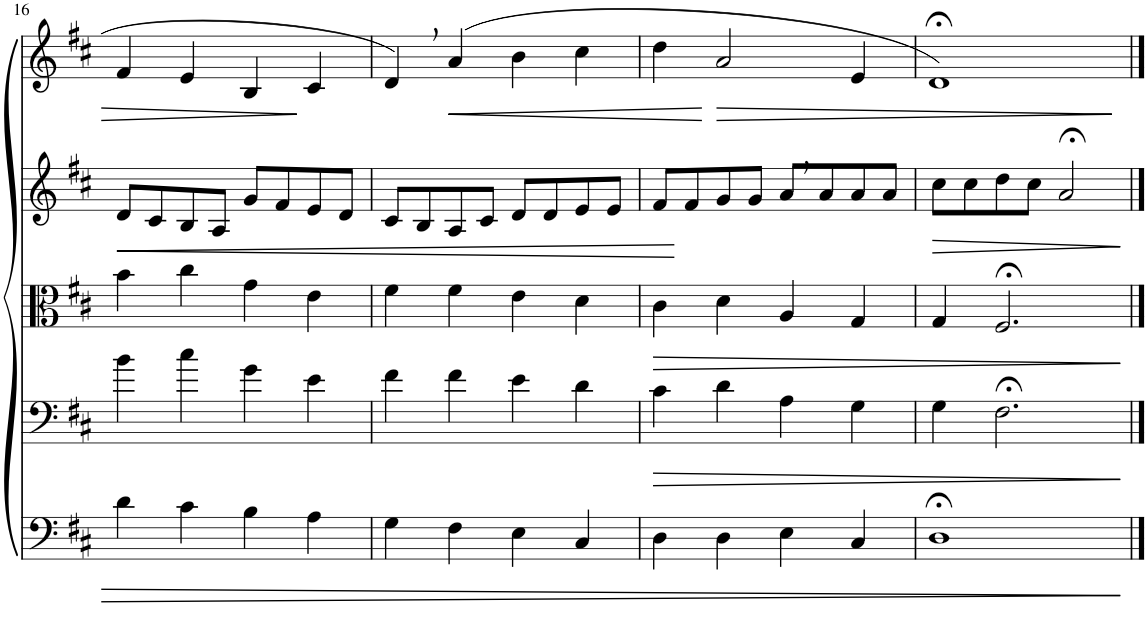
**kern	**kern	**dynam	**kern	**dynam	**kern	**dynam	**kern	**dynam
*part5	*part4	*part4	*part3	*part3	*part2	*part2	*part1	*part1
*staff5	*staff4	*staff4	*staff3	*staff3	*staff2	*staff2	*staff1	*staff1
*I"Baixo	*I"Tenor	*	*I"Tenor	*	*I"Contralto	*	*I"Soprano	*
!!LO:PB:g=z
*clefF4	*clefF4	*	*clefC3	*	*clefG2	*	*clefG2	*
*k[f#c#]	*k[f#c#]	*	*k[f#c#]	*	*k[f#c#]	*	*k[f#c#]	*
*M4/4	*M4/4	*	*M4/4	*	*M4/4	*	*M4/4	*
=16	=16	=16	=16	=16	=16	=16	=16	=16
!	!	!	!	!	!	!LO:HP:b	!	!
4d\	4b\	.	4b\	.	8d/L	<	4f#/	.
.	.	.	.	.	8c#/	.	.	.
4c#\	4cc#\	.	4cc#\	.	8B/	.	4e/	.
.	.	.	.	.	8A/J	.	.	.
4B\	4g\	.	4g\	.	8g/L	.	4B/	.
.	.	.	.	.	8f#/	.	.	.
4A\	4e\	.	4e\	.	8e/	.	4c#/	.
.	.	.	.	.	8d/J	.	.	.
=17	=17	=17	=17	=17	=17	=17	=17	=17
4G\	4f#\	.	4f#\	.	8c#/L	.	4d,/	.
.	.	.	.	.	8B/	.	.	.
!	!	!	!	!	!	!	!	!LO:HP:b
4F#\	4f#\	.	4f#\	.	8A/	.	(4a/	<
.	.	.	.	.	8c#/J	.	.	.
4E\	4e\	.	4e\	.	8d/L	.	4b\	.
.	.	.	.	.	8d/	.	.	.
4C#/	4d\	.	4d\	.	8e/	.	4cc#\	.
.	.	.	.	.	8e/J	.	.	.
=18	=18	=18	=18	=18	=18	=18	=18	=18
!	!	!LO:HP:b	!	!LO:HP:b	!	!	!	!
4D\	4c#\	>	4c#\	>	8f#/L	.	4dd\	.
.	.	.	.	.	8f#/	[	.	.
!	!	!	!	!	!	!	!	!LO:HP:n=1:b
4D\	4d\	.	4d\	.	8g/	.	2a/	[ >
.	.	.	.	.	8g/J	.	.	.
4E\	4A\	.	4A/	.	8a,/L	.	.	.
.	.	.	.	.	8a/	.	.	.
4C#/	4G\	.	4G/	.	8a/	.	4e/	.
.	.	.	.	.	8a/J	.	.	.
=19	=19	=19	=19	=19	=19	=19	=19	=19
!	!	!	!	!	!	!LO:HP:b	!	!
1D;<	4G\	.	4G/	.	8cc#\L	>	1d;<)	.
.	.	.	.	.	8cc#\	.	.	.
.	2.F#;<\	.	2.F#;</	.	8dd\	.	.	.
.	.	.	.	.	8cc#\J	.	.	.
.	.	.	.	.	2a;</	.	.	.
.	.	]	.	]	.	]	.	]
==	==	==	==	==	==	==	==	==
*-	*-	*-	*-	*-	*-	*-	*-	*-
